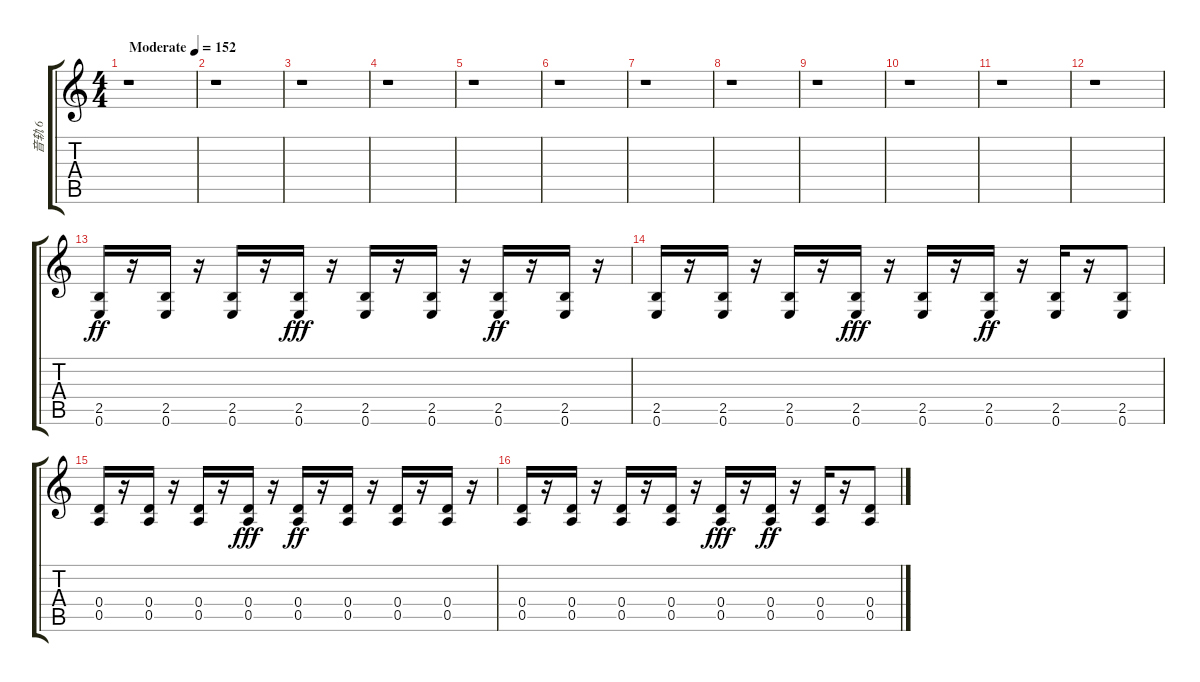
\track ("音轨 6" "音轨 6") {instrument overdrivenguitar}
\staff {score tabs}
\tuning (E4 B3 G3 D3 A2 E2) {hide}
\ts (4 4)
\tempo (152 "Moderate")
\clef g2
\ks c
r.1{dy ff instrument overdrivenguitar} |
r.1 |
r.1 |
r.1 |
r.1 |
r.1 |
r.1 |
r.1 |
r.1 |
r.1 |
r.1 |
r.1 |
(2.5 0.6).16 r.16 (2.5 0.6).16 r.16 (2.5 0.6).16 r.16 (2.5 0.6).16{dy fff} r.16 (2.5 0.6).16 r.16 (2.5 0.6).16 r.16 (2.5 0.6).16{dy ff} r.16 (2.5 0.6).16 r.16 |
(2.5 0.6).16 r.16 (2.5 0.6).16 r.16 (2.5 0.6).16 r.16 (2.5 0.6).16{dy fff} r.16 (2.5 0.6).16 r.16 (2.5 0.6).16{dy ff} r.16 (2.5 0.6).16 r.16 (2.5 0.6).8 |
(0.4 0.5).16 r.16 (0.4 0.5).16 r.16 (0.4 0.5).16 r.16 (0.4 0.5).16{dy fff} r.16 (0.4 0.5).16{dy ff} r.16 (0.4 0.5).16 r.16 (0.4 0.5).16 r.16 (0.4 0.5).16 r.16 |
(0.4 0.5).16 r.16 (0.4 0.5).16 r.16 (0.4 0.5).16 r.16 (0.4 0.5).16 r.16 (0.4 0.5).16{dy fff} r.16 (0.4 0.5).16{dy ff} r.16 (0.4 0.5).16 r.16 (0.4 0.5).8
